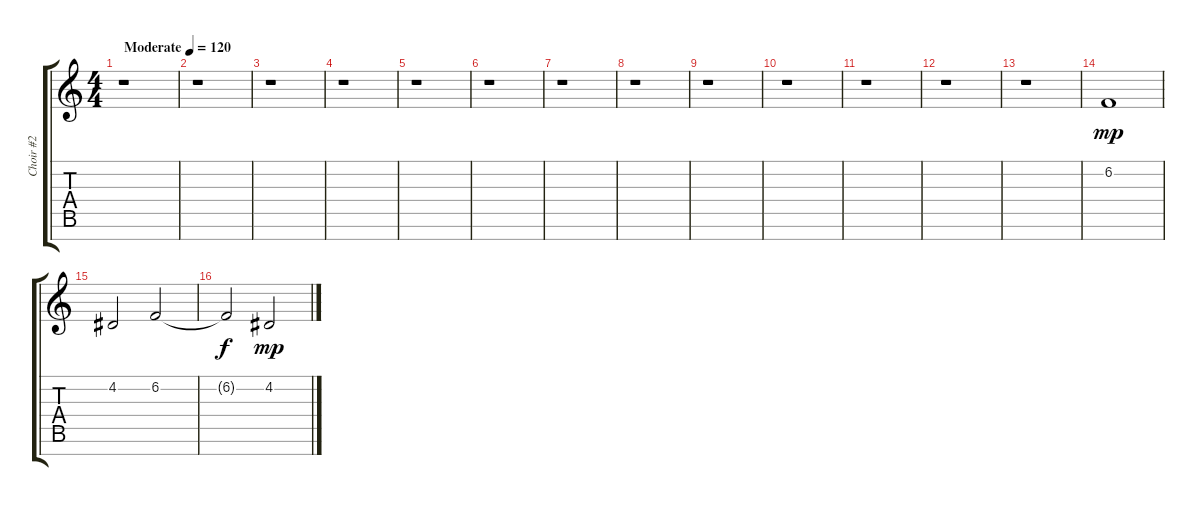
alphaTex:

\track ("Choir #2" "Choir #2") {instrument choiraahs}
\staff {score tabs}
\tuning (E4 B3 G3 D3 A2 E2 B1) {hide}
\ts (4 4)
\tempo (120 "Moderate")
\clef g2
\ks c
r.1{dy mp instrument choiraahs} |
r.1 |
r.1 |
r.1 |
r.1 |
r.1 |
r.1 |
r.1 |
r.1 |
r.1 |
r.1 |
r.1 |
r.1 |
6.2.1 |
4.2.2 6.2.2 |
6.2{t}.2{dy f} 4.2.2{dy mp}
